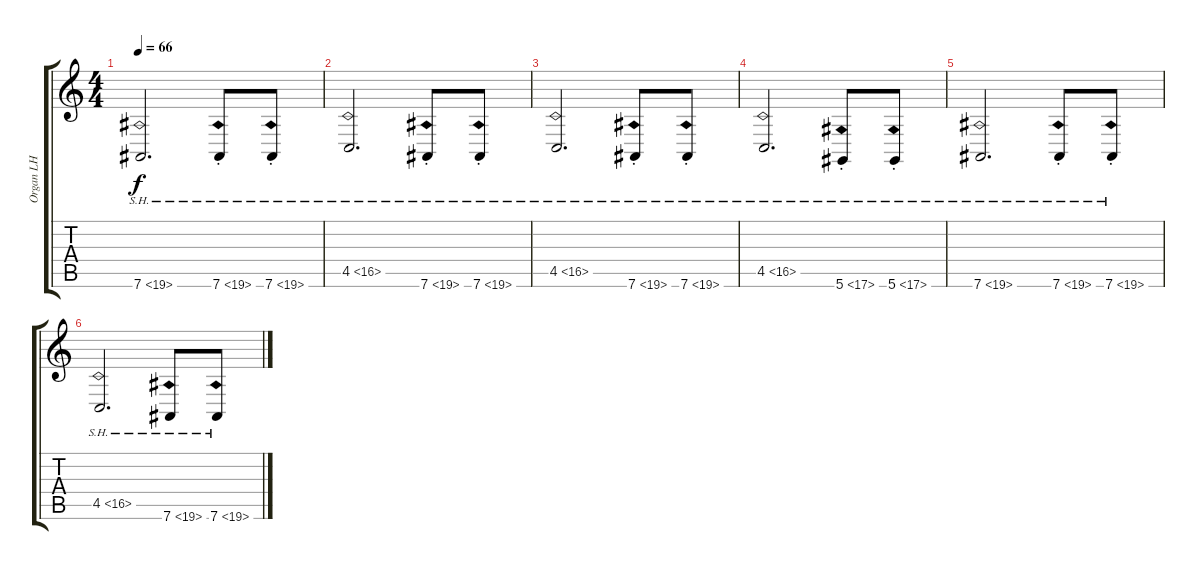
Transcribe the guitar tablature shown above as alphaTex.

\track ("Organ LH" "Organ LH") {instrument percussiveorgan}
\staff {score tabs}
\tuning (Eb4 Bb3 Gb3 Db3 Ab2 Eb2) {hide}
\ts (4 4)
\tempo 66
\clef g2
\ks c
7.6{sh 12}.2{d dy f} 7.6{sh 12 st}.8 7.6{sh 12 st}.8 |
4.5{sh 12}.2{d} 7.6{sh 12 st}.8 7.6{sh 12 st}.8 |
4.5{sh 12}.2{d} 7.6{sh 12 st}.8 7.6{sh 12 st}.8 |
4.5{sh 12}.2{d} 5.6{sh 12 st}.8 5.6{sh 12 st}.8 |
7.6{sh 12}.2{d} 7.6{sh 12 st}.8 7.6{sh 12 st}.8 |
4.5{sh 12}.2{d} 7.6{sh 12}.8 7.6{sh 12}.8
